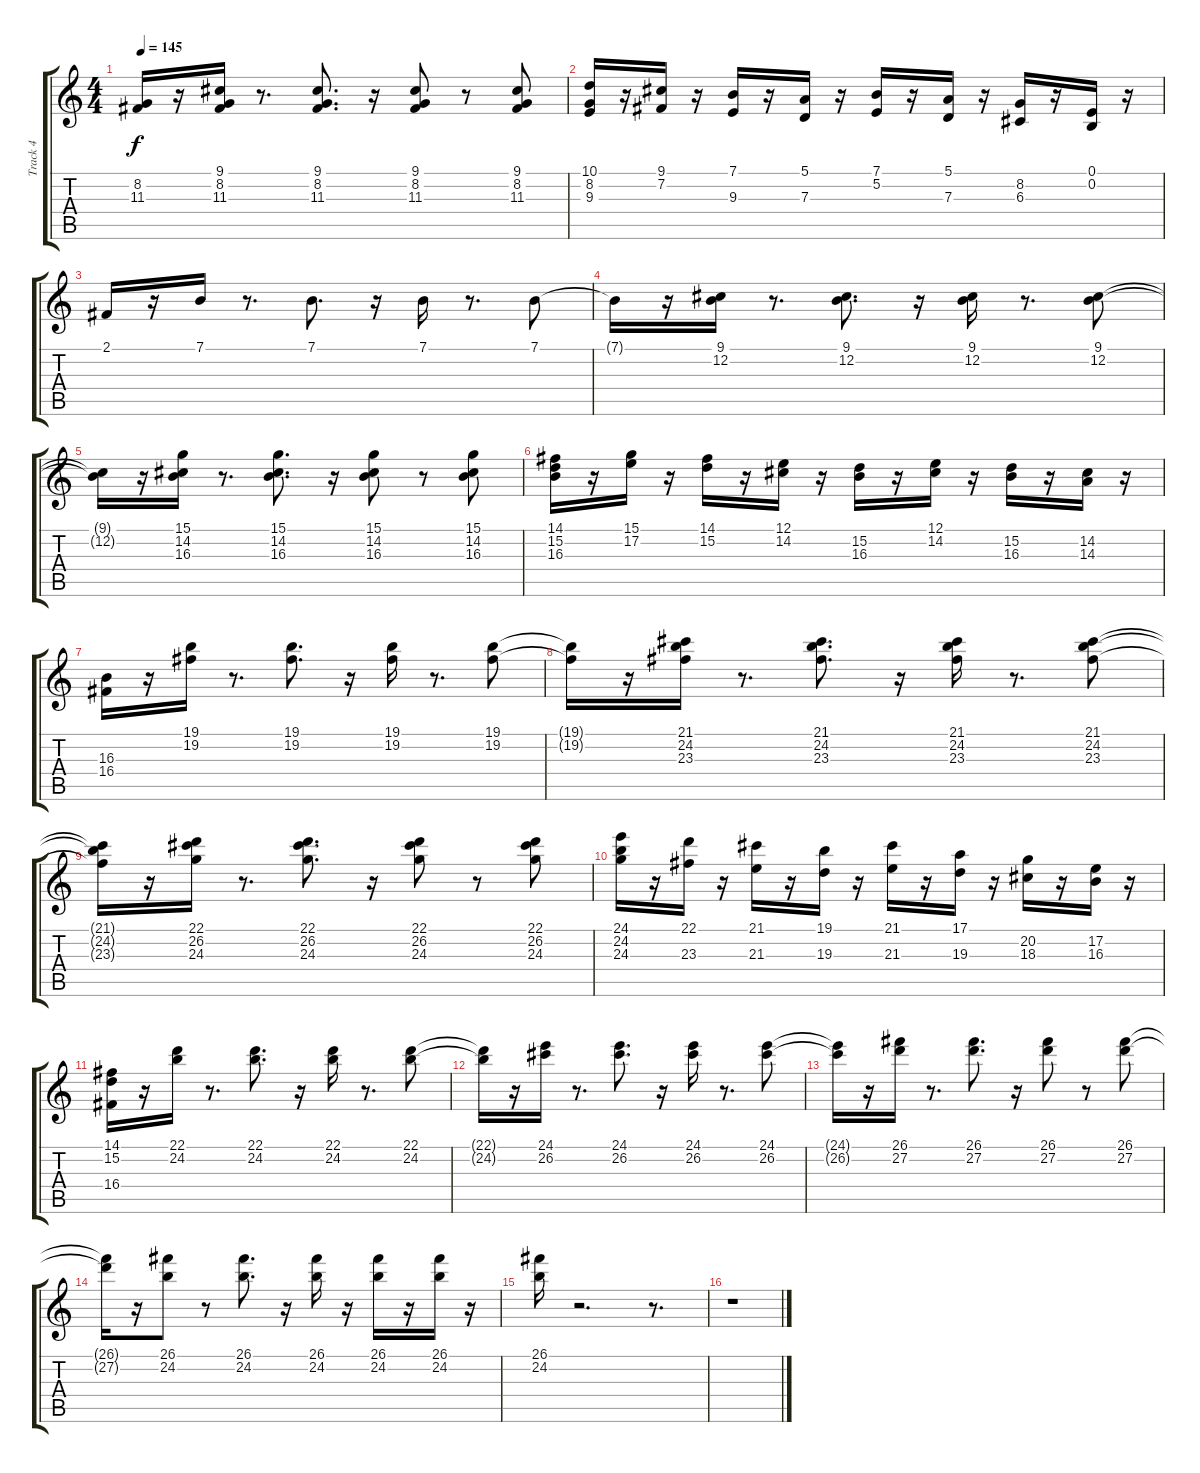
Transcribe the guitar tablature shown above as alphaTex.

\track ("Track 4" "Track 4") {instrument stringensemble1}
\staff {score tabs}
\tuning (E4 B3 G3 D3 A2 E2) {hide}
\ts (4 4)
\tempo 145
\clef g2
\ks c
(8.2{t} 11.3{t}).16{dy f} r.16 (9.1 8.2 11.3).16 r.8{d} (9.1 8.2 11.3).8{d} r.16 (9.1 8.2 11.3).8 r.8 (9.1 8.2 11.3).8 |
(10.1 8.2 9.3).16 r.16 (9.1 7.2).16 r.16 (7.1 9.3).16 r.16 (5.1 7.3).16 r.16 (7.1 5.2).16 r.16 (5.1 7.3).16 r.16 (8.2 6.3).16 r.16 (0.1 0.2).16 r.16 |
2.1.16 r.16 7.1.16 r.8{d} 7.1.8{d} r.16 7.1.16 r.8{d} 7.1.8 |
7.1{t}.16 r.16 (9.1 12.2).16 r.8{d} (9.1 12.2).8{d} r.16 (9.1 12.2).16 r.8{d} (9.1 12.2).8 |
(9.1{t} 12.2{t}).16 r.16 (15.1 14.2 16.3).16 r.8{d} (15.1 14.2 16.3).8{d} r.16 (15.1 14.2 16.3).8 r.8 (15.1 14.2 16.3).8 |
(14.1 15.2 16.3).16 r.16 (15.1 17.2).16 r.16 (14.1 15.2).16 r.16 (12.1 14.2).16 r.16 (15.2 16.3).16 r.16 (12.1 14.2).16 r.16 (15.2 16.3).16 r.16 (14.2 14.3).16 r.16 |
(16.3 16.4).16 r.16 (19.1 19.2).16 r.8{d} (19.1 19.2).8{d} r.16 (19.1 19.2).16 r.8{d} (19.1 19.2).8 |
(19.1{t} 19.2{t}).16 r.16 (21.1 24.2 23.3).16 r.8{d} (21.1 24.2 23.3).8{d} r.16 (21.1 24.2 23.3).16 r.8{d} (21.1 24.2 23.3).8 |
(21.1{t} 24.2{t} 23.3{t}).16 r.16 (22.1 26.2 24.3).16 r.8{d} (22.1 26.2 24.3).8{d} r.16 (22.1 26.2 24.3).8 r.8 (22.1 26.2 24.3).8 |
(24.1 24.2 24.3).16 r.16 (22.1 23.3).16 r.16 (21.1 21.3).16 r.16 (19.1 19.3).16 r.16 (21.1 21.3).16 r.16 (17.1 19.3).16 r.16 (20.2 18.3).16 r.16 (17.2 16.3).16 r.16 |
(14.1 15.2 16.4).16 r.16 (22.1 24.2).16 r.8{d} (22.1 24.2).8{d} r.16 (22.1 24.2).16 r.8{d} (22.1 24.2).8 |
(22.1{t} 24.2{t}).16 r.16 (24.1 26.2).16 r.8{d} (24.1 26.2).8{d} r.16 (24.1 26.2).16 r.8{d} (24.1 26.2).8 |
(24.1{t} 26.2{t}).16 r.16 (26.1 27.2).16 r.8{d} (26.1 27.2).8{d} r.16 (26.1 27.2).8 r.8 (26.1 27.2).8 |
(26.1{t} 27.2{t}).16 r.16 (26.1 24.2).8 r.8 (26.1 24.2).8{d} r.16 (26.1 24.2).16 r.16 (26.1 24.2).16 r.16 (26.1 24.2).16 r.16 |
(26.1 24.2).16 r.2{d} r.8{d} |
r.1
